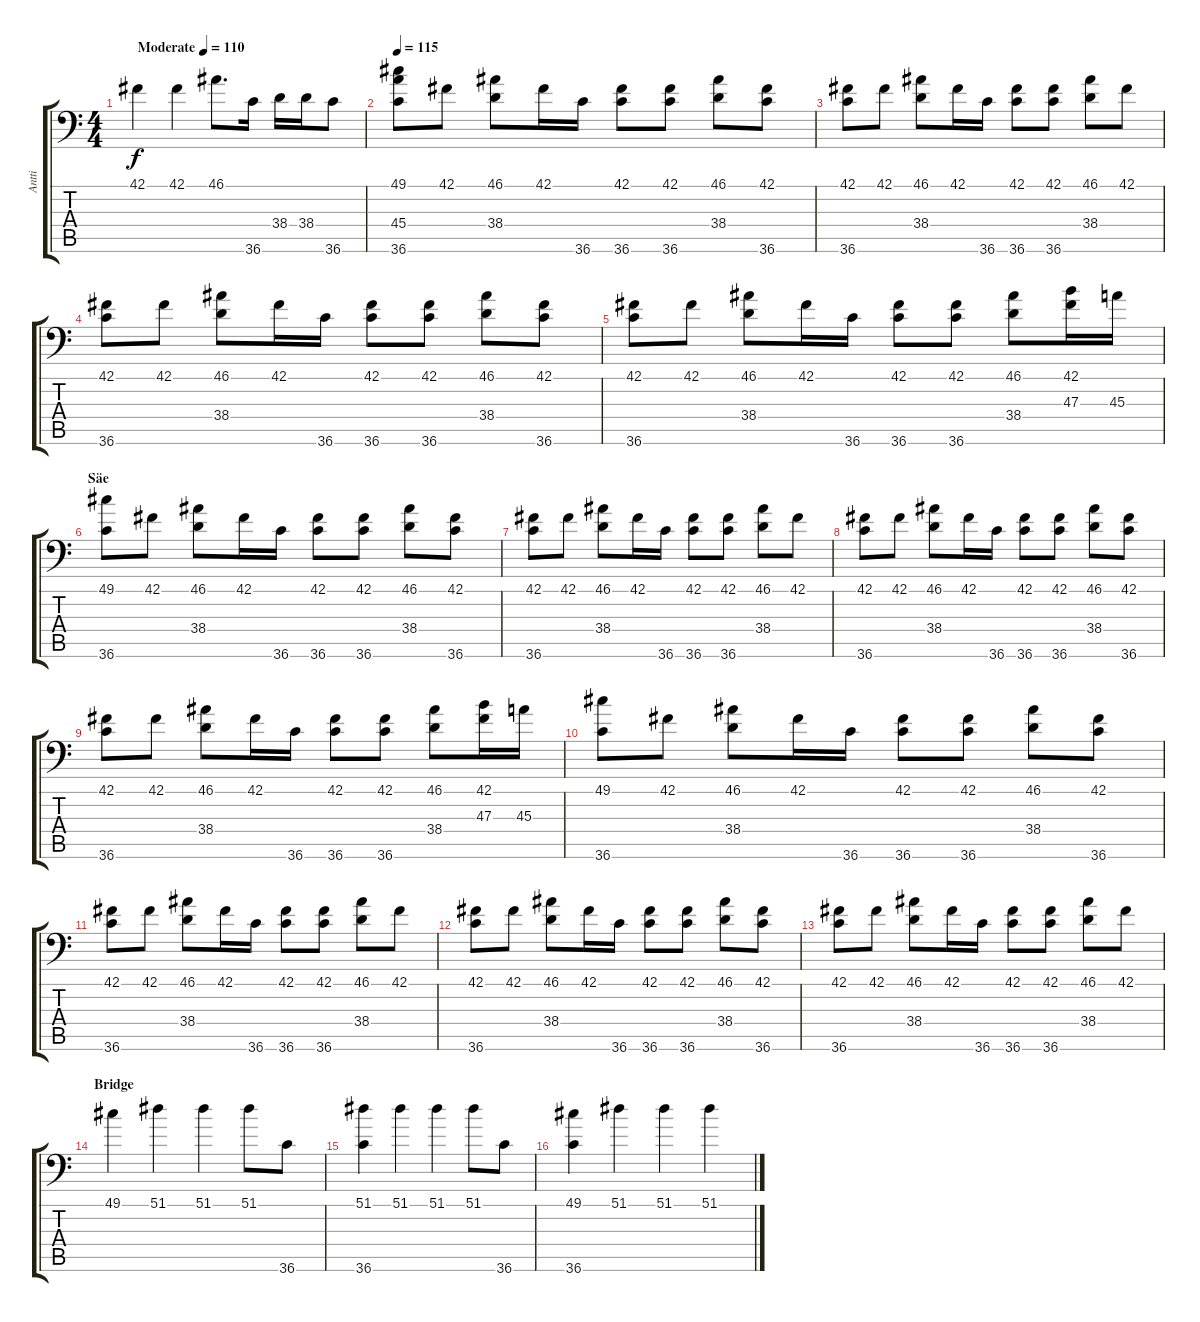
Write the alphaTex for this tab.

\track ("Antti" "Antti") {instrument acousticgrandpiano}
\staff {score tabs}
\tuning (C-1 C-1 C-1 C-1 C-1 C-1) {hide}
\ts (4 4)
\tempo (110 "Moderate")
\clef f4
\ks c
42.1.4{dy f instrument acousticgrandpiano} 42.1.4 46.1.8{d} 36.6.16 38.4.16 38.4.16 36.6.8 |
\tempo 115
(49.1 45.4 36.6).8 42.1.8 (46.1 38.4).8 42.1.16 36.6.16 (42.1 36.6).8 (42.1 36.6).8 (46.1 38.4).8 (42.1 36.6).8 |
(42.1 36.6).8 42.1.8 (46.1 38.4).8 42.1.16 36.6.16 (42.1 36.6).8 (42.1 36.6).8 (46.1 38.4).8 42.1.8 |
(42.1 36.6).8 42.1.8 (46.1 38.4).8 42.1.16 36.6.16 (42.1 36.6).8 (42.1 36.6).8 (46.1 38.4).8 (42.1 36.6).8 |
(42.1 36.6).8 42.1.8 (46.1 38.4).8 42.1.16 36.6.16 (42.1 36.6).8 (42.1 36.6).8 (46.1 38.4).8 (42.1 47.3).16 45.3.16 |
\section ("" "Säe")
(49.1 36.6).8 42.1.8 (46.1 38.4).8 42.1.16 36.6.16 (42.1 36.6).8 (42.1 36.6).8 (46.1 38.4).8 (42.1 36.6).8 |
(42.1 36.6).8 42.1.8 (46.1 38.4).8 42.1.16 36.6.16 (42.1 36.6).8 (42.1 36.6).8 (46.1 38.4).8 42.1.8 |
(42.1 36.6).8 42.1.8 (46.1 38.4).8 42.1.16 36.6.16 (42.1 36.6).8 (42.1 36.6).8 (46.1 38.4).8 (42.1 36.6).8 |
(42.1 36.6).8 42.1.8 (46.1 38.4).8 42.1.16 36.6.16 (42.1 36.6).8 (42.1 36.6).8 (46.1 38.4).8 (42.1 47.3).16 45.3.16 |
(49.1 36.6).8 42.1.8 (46.1 38.4).8 42.1.16 36.6.16 (42.1 36.6).8 (42.1 36.6).8 (46.1 38.4).8 (42.1 36.6).8 |
(42.1 36.6).8 42.1.8 (46.1 38.4).8 42.1.16 36.6.16 (42.1 36.6).8 (42.1 36.6).8 (46.1 38.4).8 42.1.8 |
(42.1 36.6).8 42.1.8 (46.1 38.4).8 42.1.16 36.6.16 (42.1 36.6).8 (42.1 36.6).8 (46.1 38.4).8 (42.1 36.6).8 |
(42.1 36.6).8 42.1.8 (46.1 38.4).8 42.1.16 36.6.16 (42.1 36.6).8 (42.1 36.6).8 (46.1 38.4).8 42.1.8 |
\section ("" "Bridge")
49.1.4 51.1.4 51.1.4 51.1.8 36.6.8 |
(51.1 36.6).4 51.1.4 51.1.4 51.1.8 36.6.8 |
(49.1 36.6).4 51.1.4 51.1.4 51.1.4
